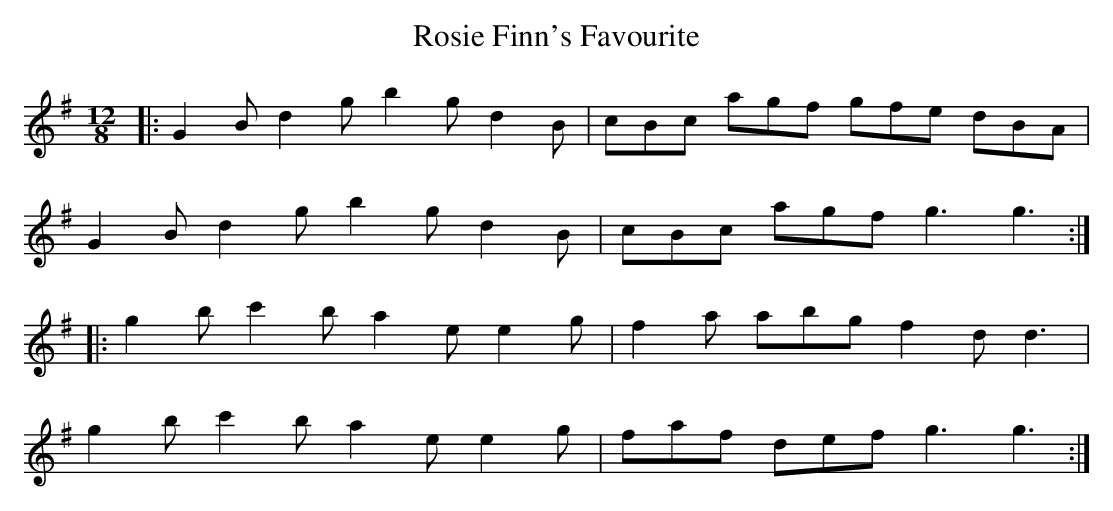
X:1
T: Rosie Finn's Favourite
M: 12/8
L: 1/8
K: Gmaj
|:G2 B d2 g b2 g d2 B|cBc agf gfe dBA|
G2 B d2 g b2 g d2 B|cBc agf g3 g3:|
|:g2 b c'2 b a2 e e2 g|f2 a abg f2 d d3|
g2 b c'2 b a2 e e2 g|faf def g3 g3:|
